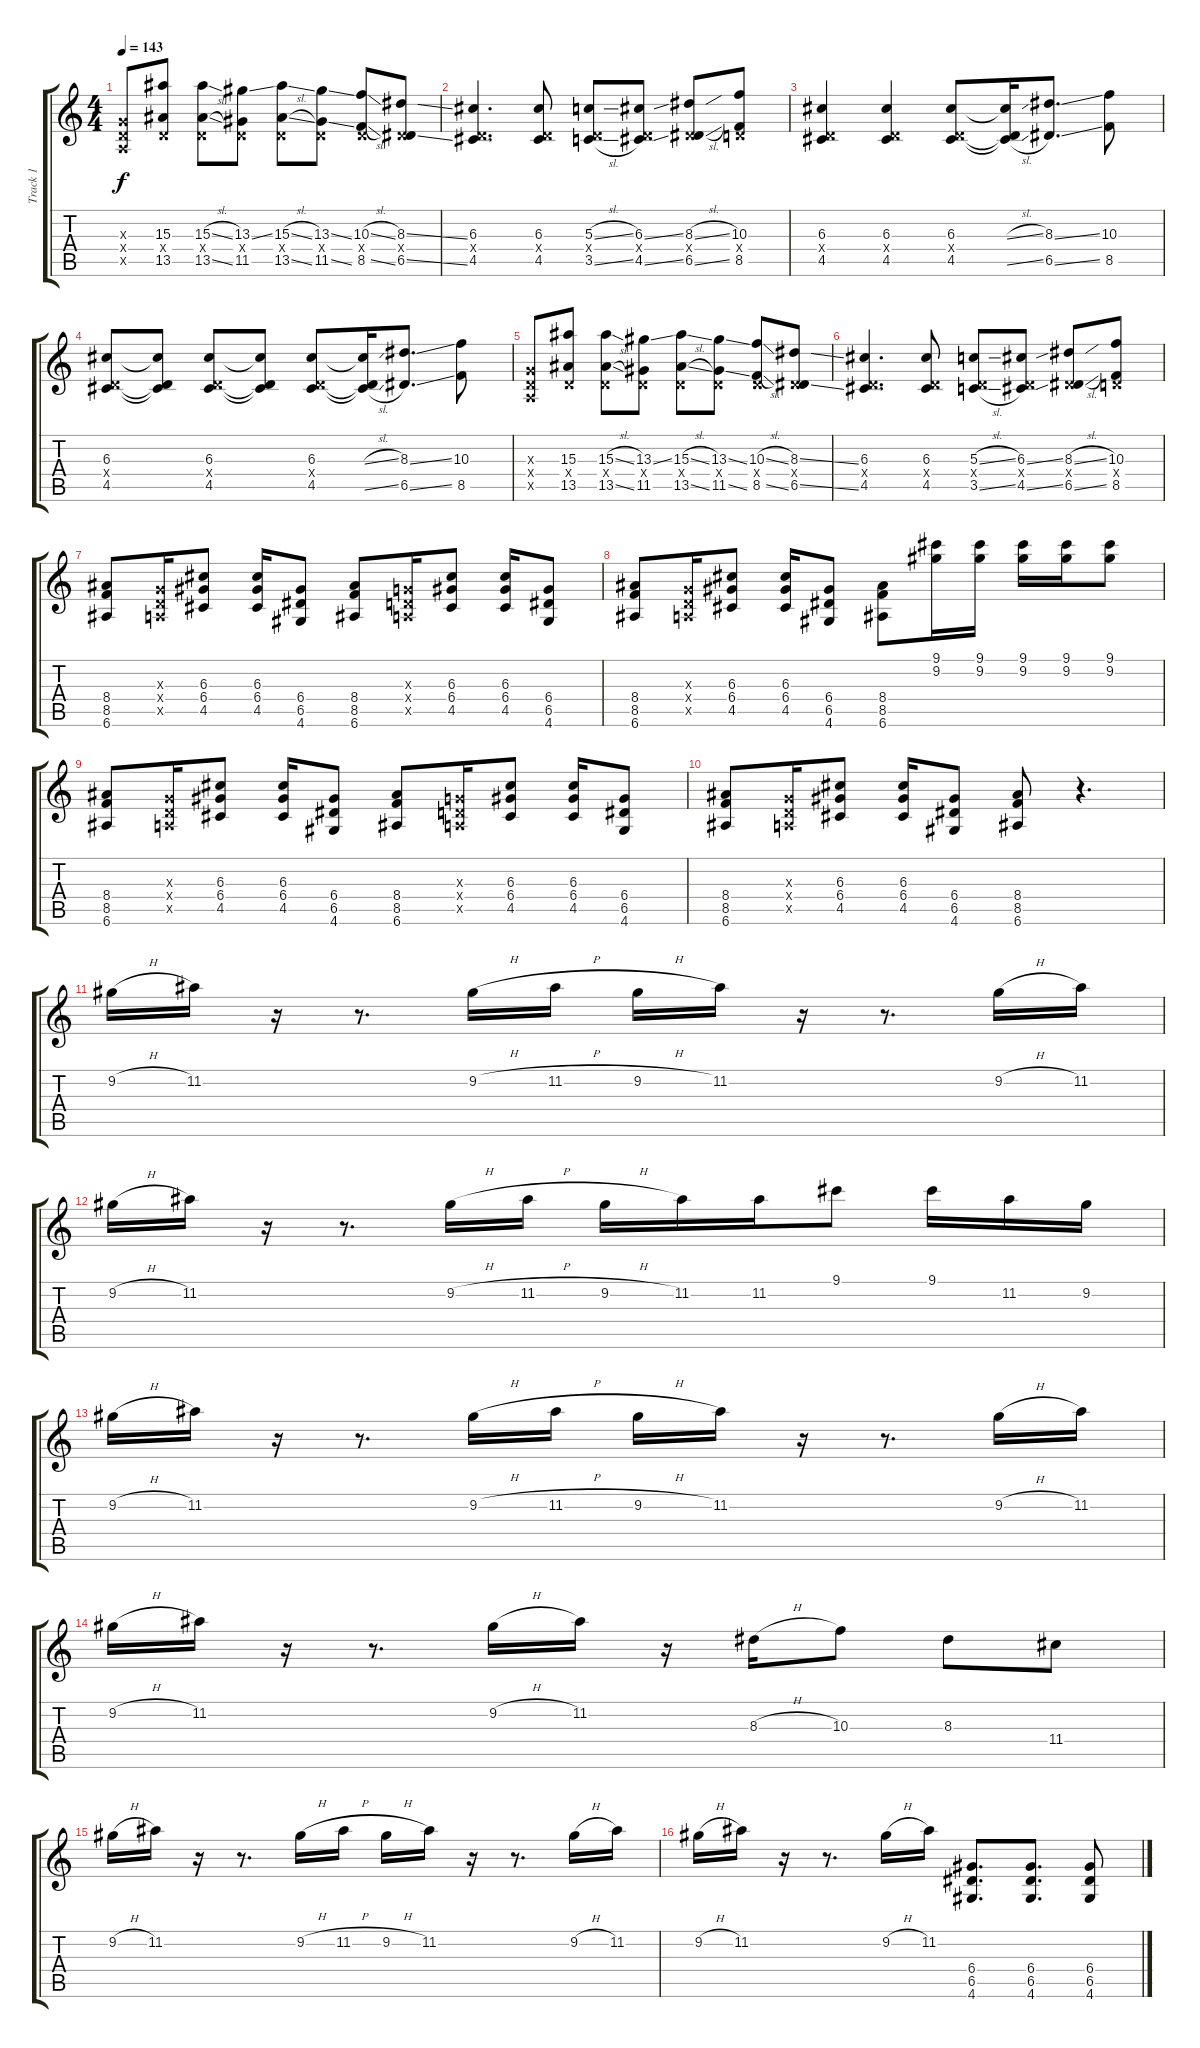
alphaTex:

\track ("Track 1" "Track 1") {instrument overdrivenguitar}
\staff {score tabs}
\tuning (E4 B3 G3 D3 A2 E2) {hide}
\ts (4 4)
\tempo 143
\clef g2
\ks c
(0.3{x} 0.4{x} 0.5{x}).8{dy f} (15.3 0.4{x} 13.5).8 (15.3{sl} 0.4{x} 13.5{sl}).8 (13.3{ss} 0.4{x} 11.5).8 (15.3{sl} 0.4{x} 13.5{sl}).8 (13.3{ss} 0.4{x} 11.5{ss}).8 (10.3{sl} 0.4{x} 8.5{sl}).8 (8.3{ss} 0.4{x} 6.5{ss}).8 |
(6.3 0.4{x} 4.5).4{d} (6.3 0.4{x} 4.5).8 (5.3{sl} 0.4{x} 3.5{sl}).8 (6.3{ss} 0.4{x} 4.5{ss}).8 (8.3{sl} 0.4{x} 6.5{sl}).8 (10.3 0.4{x} 8.5).8 |
(6.3 0.4{x} 4.5).4 (6.3 0.4{x} 4.5).4 (6.3 0.4{x} 4.5).8 (6.3{sl t} 0.4{t} 4.5{sl t}).16 (8.3{ss} 6.5{ss}).8{d} (10.3 8.5).8 |
(6.3 0.4{x} 4.5).8 (6.3{t} 0.4{t} 4.5{t}).8 (6.3 0.4{x} 4.5).8 (6.3{t} 0.4{t} 4.5{t}).8 (6.3 0.4{x} 4.5).8 (6.3{sl t} 0.4{t} 4.5{sl t}).16 (8.3{ss} 6.5{ss}).8{d} (10.3 8.5).8 |
(0.3{x} 0.4{x} 0.5{x}).8 (15.3 0.4{x} 13.5).8 (15.3{sl} 0.4{x} 13.5{sl}).8 (13.3{ss} 0.4{x} 11.5).8 (15.3{sl} 0.4{x} 13.5{sl}).8 (13.3{ss} 0.4{x} 11.5{ss}).8 (10.3{sl} 0.4{x} 8.5{sl}).8 (8.3{ss} 0.4{x} 6.5{ss}).8 |
(6.3 0.4{x} 4.5).4{d} (6.3 0.4{x} 4.5).8 (5.3{sl} 0.4{x} 3.5{sl}).8 (6.3{ss} 0.4{x} 4.5{ss}).8 (8.3{sl} 0.4{x} 6.5{sl}).8 (10.3 0.4{x} 8.5).8 |
(8.4 8.5 6.6).8 (0.3{x} 0.4{x} 0.5{x}).16 (6.3 6.4 4.5).8 (6.3 6.4 4.5).16 (6.4 6.5 4.6).8 (8.4 8.5 6.6).8 (0.3{x} 0.4{x} 0.5{x}).16 (6.3 6.4 4.5).8 (6.3 6.4 4.5).16 (6.4 6.5 4.6).8 |
(8.4 8.5 6.6).8 (0.3{x} 0.4{x} 0.5{x}).16 (6.3 6.4 4.5).8 (6.3 6.4 4.5).16 (6.4 6.5 4.6).8 (8.4 8.5 6.6).8 (9.1 9.2).16 (9.1 9.2).16 (9.1 9.2).16 (9.1 9.2).16 (9.1 9.2).8 |
(8.4 8.5 6.6).8 (0.3{x} 0.4{x} 0.5{x}).16 (6.3 6.4 4.5).8 (6.3 6.4 4.5).16 (6.4 6.5 4.6).8 (8.4 8.5 6.6).8 (0.3{x} 0.4{x} 0.5{x}).16 (6.3 6.4 4.5).8 (6.3 6.4 4.5).16 (6.4 6.5 4.6).8 |
(8.4 8.5 6.6).8 (0.3{x} 0.4{x} 0.5{x}).16 (6.3 6.4 4.5).8 (6.3 6.4 4.5).16 (6.4 6.5 4.6).8 (8.4 8.5 6.6).8 r.4{d} |
9.2{h}.16 11.2.16 r.16 r.8{d} 9.2{h}.16 11.2{h}.16 9.2{h}.16 11.2.16 r.16 r.8{d} 9.2{h}.16 11.2.16 |
9.2{h}.16 11.2.16 r.16 r.8{d} 9.2{h}.16 11.2{h}.16 9.2{h}.16 11.2.16 11.2.16 9.1.8 9.1.16 11.2.16 9.2.16 |
9.2{h}.16 11.2.16 r.16 r.8{d} 9.2{h}.16 11.2{h}.16 9.2{h}.16 11.2.16 r.16 r.8{d} 9.2{h}.16 11.2.16 |
9.2{h}.16 11.2.16 r.16 r.8{d} 9.2{h}.16 11.2.16 r.16 8.3{h}.16 10.3.8 8.3.8 11.4.8 |
9.2{h}.16 11.2.16 r.16 r.8{d} 9.2{h}.16 11.2{h}.16 9.2{h}.16 11.2.16 r.16 r.8{d} 9.2{h}.16 11.2.16 |
9.2{h}.16 11.2.16 r.16 r.8{d} 9.2{h}.16 11.2.16 (6.4 6.5 4.6).8{d} (6.4 6.5 4.6).8{d} (6.4 6.5 4.6).8
